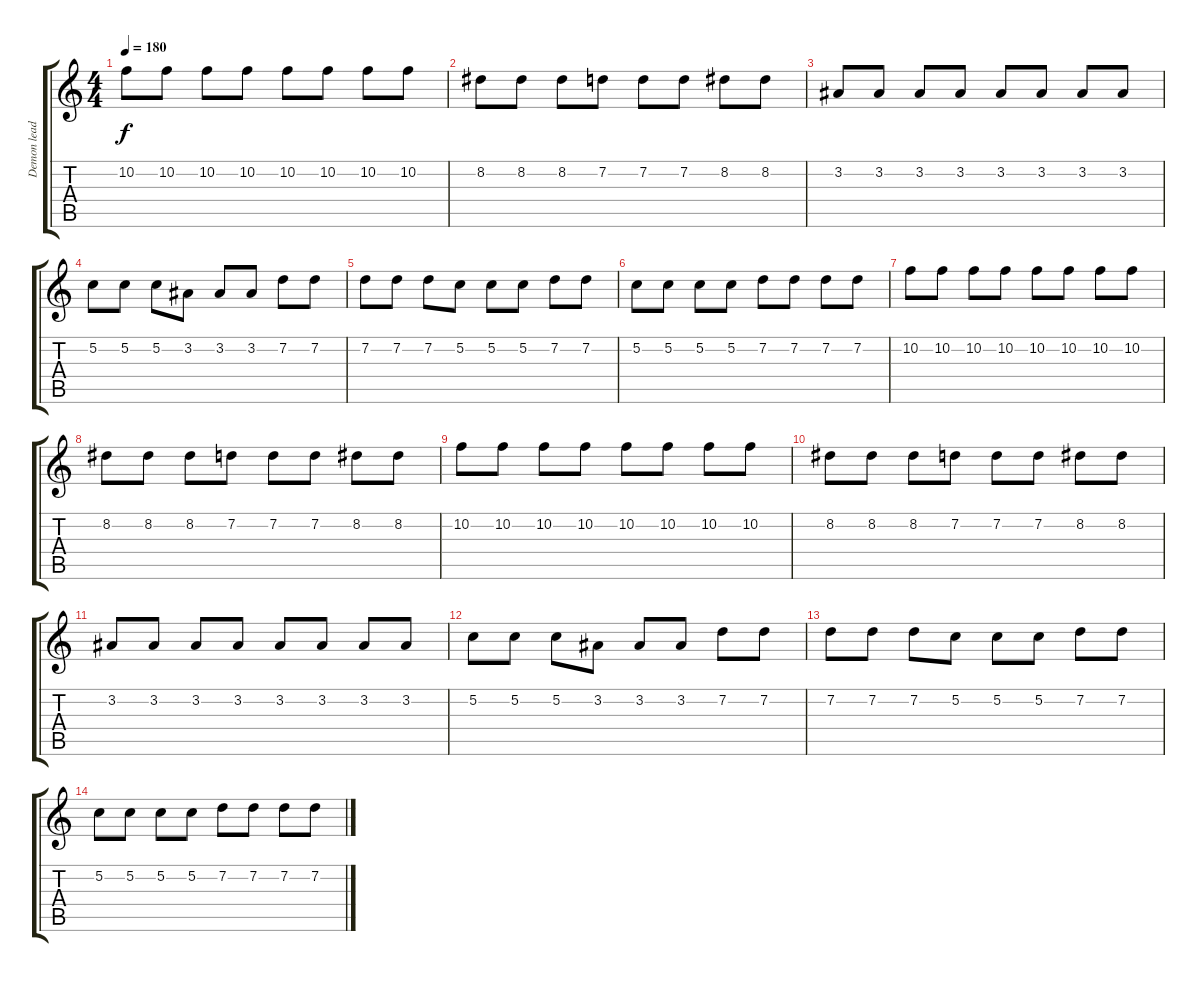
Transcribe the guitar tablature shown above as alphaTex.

\track ("Demon lead" "Demon lead") {instrument distortionguitar}
\staff {score tabs}
\tuning (C4 G3 Eb3 Bb2 F2 C2) {hide}
\ts (4 4)
\tempo 180
\clef g2
\ks c
10.2.8{dy f} 10.2.8 10.2.8 10.2.8 10.2.8 10.2.8 10.2.8 10.2.8 |
8.2.8 8.2.8 8.2.8 7.2.8 7.2.8 7.2.8 8.2.8 8.2.8 |
3.2.8 3.2.8 3.2.8 3.2.8 3.2.8 3.2.8 3.2.8 3.2.8 |
5.2.8 5.2.8 5.2.8 3.2.8 3.2.8 3.2.8 7.2.8 7.2.8 |
7.2.8 7.2.8 7.2.8 5.2.8 5.2.8 5.2.8 7.2.8 7.2.8 |
5.2.8 5.2.8 5.2.8 5.2.8 7.2.8 7.2.8 7.2.8 7.2.8 |
10.2.8 10.2.8 10.2.8 10.2.8 10.2.8 10.2.8 10.2.8 10.2.8 |
8.2.8 8.2.8 8.2.8 7.2.8 7.2.8 7.2.8 8.2.8 8.2.8 |
10.2.8 10.2.8 10.2.8 10.2.8 10.2.8 10.2.8 10.2.8 10.2.8 |
8.2.8 8.2.8 8.2.8 7.2.8 7.2.8 7.2.8 8.2.8 8.2.8 |
3.2.8 3.2.8 3.2.8 3.2.8 3.2.8 3.2.8 3.2.8 3.2.8 |
5.2.8 5.2.8 5.2.8 3.2.8 3.2.8 3.2.8 7.2.8 7.2.8 |
7.2.8 7.2.8 7.2.8 5.2.8 5.2.8 5.2.8 7.2.8 7.2.8 |
5.2.8 5.2.8 5.2.8 5.2.8 7.2.8 7.2.8 7.2.8 7.2.8
